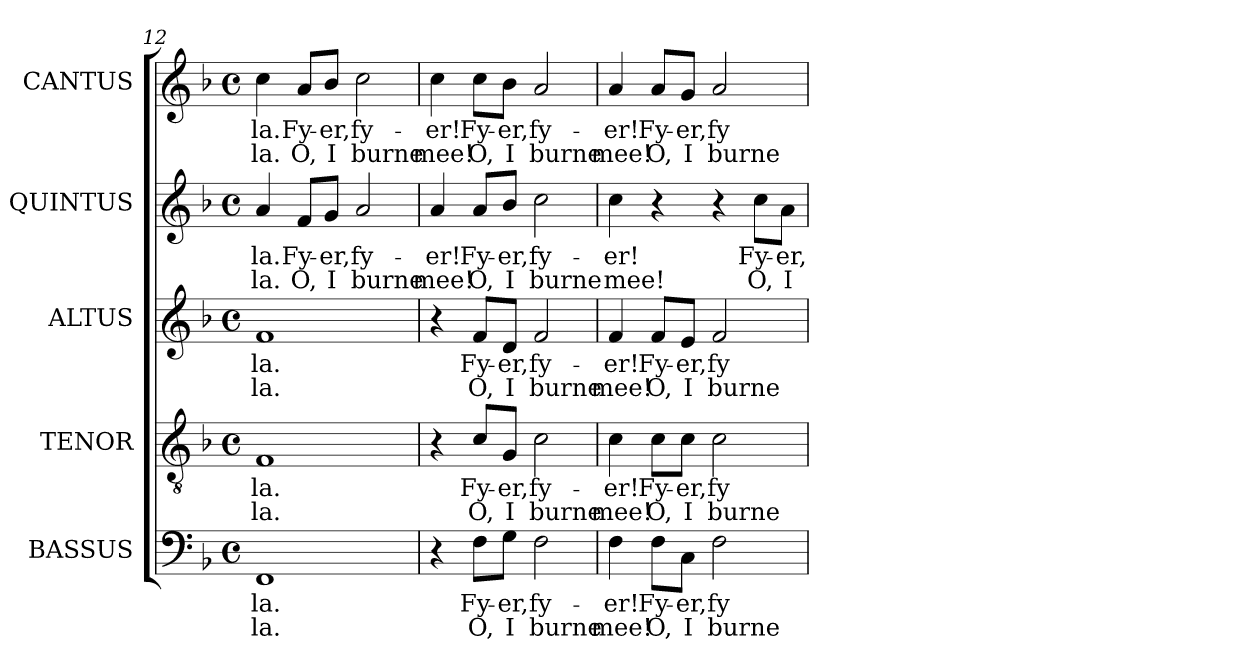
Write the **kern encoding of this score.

**kern	**text	**text	**kern	**text	**text	**kern	**text	**text	**kern	**text	**text	**kern	**text	**text
*part5	*part5	*part5	*part4	*part4	*part4	*part3	*part3	*part3	*part2	*part2	*part2	*part1	*part1	*part1
*staff5	*staff5	*staff5	*staff4	*staff4	*staff4	*staff3	*staff3	*staff3	*staff2	*staff2	*staff2	*staff1	*staff1	*staff1
*I"BASSUS	*	*	*I"TENOR	*	*	*I"ALTUS	*	*	*I"QUINTUS	*	*	*I"CANTUS	*	*
*I'B	*	*	*I'T	*	*	*I'A	*	*	*	*	*	*I'S	*	*
*clefF4	*	*	*clefGv2	*	*	*clefG2	*	*	*clefG2	*	*	*clefG2	*	*
*	*	*	*ITrd7c12	*	*	*	*	*	*	*	*	*	*	*
*k[b-]	*	*	*k[b-]	*	*	*k[b-]	*	*	*k[b-]	*	*	*k[b-]	*	*
*F:	*	*	*F:	*	*	*F:	*	*	*F:	*	*	*F:	*	*
*M4/4	*	*	*M4/4	*	*	*M4/4	*	*	*M4/4	*	*	*M4/4	*	*
*met(c)	*	*	*met(c)	*	*	*met(c)	*	*	*met(c)	*	*	*met(c)	*	*
=12	=12	=12	=12	=12	=12	=12	=12	=12	=12	=12	=12	=12	=12	=12
!	!LO:LY:b:color=#000000	!LO:LY:b:color=#000000	!	!	!	!	!	!	!	!	!	!	!	!
!	!	!	!	!LO:LY:b:color=#000000	!LO:LY:b:color=#000000	!	!	!	!	!	!	!	!	!
!	!	!	!	!	!	!	!LO:LY:b:color=#000000	!LO:LY:b:color=#000000	!	!	!	!	!	!
!	!	!	!	!	!	!	!	!	!	!LO:LY:b:color=#000000	!LO:LY:b:color=#000000	!	!	!
!	!	!	!	!	!	!	!	!	!	!	!	!	!LO:LY:b:color=#000000	!LO:LY:b:color=#000000
1FFi	la.	la.	1FFi	la.	la.	1fi	la.	la.	4ai/	la.	la.	4cci\	la.	la.
!	!	!	!	!	!	!	!	!	!	!LO:LY:b:color=#000000	!LO:LY:b:color=#000000	!	!	!
!	!	!	!	!	!	!	!	!	!	!	!	!	!LO:LY:b:color=#000000	!LO:LY:b:color=#000000
.	.	.	.	.	.	.	.	.	8fi/L	Fy-	O,	8ai/L	Fy-	O,
!	!	!	!	!	!	!	!	!	!	!LO:LY:b:color=#000000	!LO:LY:b:color=#000000	!	!	!
!	!	!	!	!	!	!	!	!	!	!	!	!	!LO:LY:b:color=#000000	!LO:LY:b:color=#000000
.	.	.	.	.	.	.	.	.	8gi/J	-er,	I	8b-i/J	-er,	I
!	!	!	!	!	!	!	!	!	!	!LO:LY:b:color=#000000	!LO:LY:b:color=#000000	!	!	!
!	!	!	!	!	!	!	!	!	!	!	!	!	!LO:LY:b:color=#000000	!LO:LY:b:color=#000000
.	.	.	.	.	.	.	.	.	2ai/	fy-	burne	2cci\	fy-	burne
!!LO:PB:g=z
=13	=13	=13	=13	=13	=13	=13	=13	=13	=13	=13	=13	=13	=13	=13
!	!	!	!	!	!	!	!	!	!	!LO:LY:b:color=#000000	!LO:LY:b:color=#000000	!	!	!
!	!	!	!	!	!	!	!	!	!	!	!	!	!LO:LY:b:color=#000000	!LO:LY:b:color=#000000
4r	.	.	4r	.	.	4r	.	.	4ai/	-er!	mee!	4cci\	-er!	mee!
!	!LO:LY:b:color=#000000	!LO:LY:b:color=#000000	!	!	!	!	!	!	!	!	!	!	!	!
!	!	!	!	!LO:LY:b:color=#000000	!LO:LY:b:color=#000000	!	!	!	!	!	!	!	!	!
!	!	!	!	!	!	!	!LO:LY:b:color=#000000	!LO:LY:b:color=#000000	!	!	!	!	!	!
!	!	!	!	!	!	!	!	!	!	!LO:LY:b:color=#000000	!LO:LY:b:color=#000000	!	!	!
!	!	!	!	!	!	!	!	!	!	!	!	!	!LO:LY:b:color=#000000	!LO:LY:b:color=#000000
8Fi\L	Fy-	O,	8Ci/L	Fy-	O,	8fi/L	Fy-	O,	8ai/L	Fy-	O,	8cci\L	Fy-	O,
!	!LO:LY:b:color=#000000	!LO:LY:b:color=#000000	!	!	!	!	!	!	!	!	!	!	!	!
!	!	!	!	!LO:LY:b:color=#000000	!LO:LY:b:color=#000000	!	!	!	!	!	!	!	!	!
!	!	!	!	!	!	!	!LO:LY:b:color=#000000	!LO:LY:b:color=#000000	!	!	!	!	!	!
!	!	!	!	!	!	!	!	!	!	!LO:LY:b:color=#000000	!LO:LY:b:color=#000000	!	!	!
!	!	!	!	!	!	!	!	!	!	!	!	!	!LO:LY:b:color=#000000	!LO:LY:b:color=#000000
8Gi\J	-er,	I	8GGi/J	-er,	I	8di/J	-er,	I	8b-i/J	-er,	I	8b-i\J	-er,	I
!	!LO:LY:b:color=#000000	!LO:LY:b:color=#000000	!	!	!	!	!	!	!	!	!	!	!	!
!	!	!	!	!LO:LY:b:color=#000000	!LO:LY:b:color=#000000	!	!	!	!	!	!	!	!	!
!	!	!	!	!	!	!	!LO:LY:b:color=#000000	!LO:LY:b:color=#000000	!	!	!	!	!	!
!	!	!	!	!	!	!	!	!	!	!LO:LY:b:color=#000000	!LO:LY:b:color=#000000	!	!	!
!	!	!	!	!	!	!	!	!	!	!	!	!	!LO:LY:b:color=#000000	!LO:LY:b:color=#000000
2Fi\	fy-	burne	2Ci\	fy-	burne	2fi/	fy-	burne	2cci\	fy-	burne	2ai/	fy-	burne
=14	=14	=14	=14	=14	=14	=14	=14	=14	=14	=14	=14	=14	=14	=14
!	!LO:LY:b:color=#000000	!LO:LY:b:color=#000000	!	!	!	!	!	!	!	!	!	!	!	!
!	!	!	!	!LO:LY:b:color=#000000	!LO:LY:b:color=#000000	!	!	!	!	!	!	!	!	!
!	!	!	!	!	!	!	!LO:LY:b:color=#000000	!LO:LY:b:color=#000000	!	!	!	!	!	!
!	!	!	!	!	!	!	!	!	!	!LO:LY:b:color=#000000	!LO:LY:b:color=#000000	!	!	!
!	!	!	!	!	!	!	!	!	!	!	!	!	!LO:LY:b:color=#000000	!LO:LY:b:color=#000000
4Fi\	-er!	mee!	4Ci\	-er!	mee!	4fi/	-er!	mee!	4cci\	-er!	mee!	4ai/	-er!	mee!
!	!LO:LY:b:color=#000000	!LO:LY:b:color=#000000	!	!	!	!	!	!	!	!	!	!	!	!
!	!	!	!	!LO:LY:b:color=#000000	!LO:LY:b:color=#000000	!	!	!	!	!	!	!	!	!
!	!	!	!	!	!	!	!LO:LY:b:color=#000000	!LO:LY:b:color=#000000	!	!	!	!	!	!
!	!	!	!	!	!	!	!	!	!	!	!	!	!LO:LY:b:color=#000000	!LO:LY:b:color=#000000
8Fi\L	Fy-	O,	8Ci\L	Fy-	O,	8fi/L	Fy-	O,	4r	.	.	8ai/L	Fy-	O,
!	!LO:LY:b:color=#000000	!LO:LY:b:color=#000000	!	!	!	!	!	!	!	!	!	!	!	!
!	!	!	!	!LO:LY:b:color=#000000	!LO:LY:b:color=#000000	!	!	!	!	!	!	!	!	!
!	!	!	!	!	!	!	!LO:LY:b:color=#000000	!LO:LY:b:color=#000000	!	!	!	!	!	!
!	!	!	!	!	!	!	!	!	!	!	!	!	!LO:LY:b:color=#000000	!LO:LY:b:color=#000000
8Ci\J	-er,	I	8Ci\J	-er,	I	8ei/J	-er,	I	.	.	.	8gi/J	-er,	I
!	!LO:LY:b:color=#000000	!LO:LY:b:color=#000000	!	!	!	!	!	!	!	!	!	!	!	!
!	!	!	!	!LO:LY:b:color=#000000	!LO:LY:b:color=#000000	!	!	!	!	!	!	!	!	!
!	!	!	!	!	!	!	!LO:LY:b:color=#000000	!LO:LY:b:color=#000000	!	!	!	!	!	!
!	!	!	!	!	!	!	!	!	!	!	!	!	!LO:LY:b:color=#000000	!LO:LY:b:color=#000000
2Fi\	fy-	burne	2Ci\	fy-	burne	2fi/	fy-	burne	4r	.	.	2ai/	fy-	burne
!	!	!	!	!	!	!	!	!	!	!LO:LY:b:color=#000000	!LO:LY:b:color=#000000	!	!	!
.	.	.	.	.	.	.	.	.	8cci\L	Fy-	O,	.	.	.
!	!	!	!	!	!	!	!	!	!	!LO:LY:b:color=#000000	!LO:LY:b:color=#000000	!	!	!
.	.	.	.	.	.	.	.	.	8ai\J	-er,	I	.	.	.
=	=	=	=	=	=	=	=	=	=	=	=	=	=	=
*-	*-	*-	*-	*-	*-	*-	*-	*-	*-	*-	*-	*-	*-	*-
